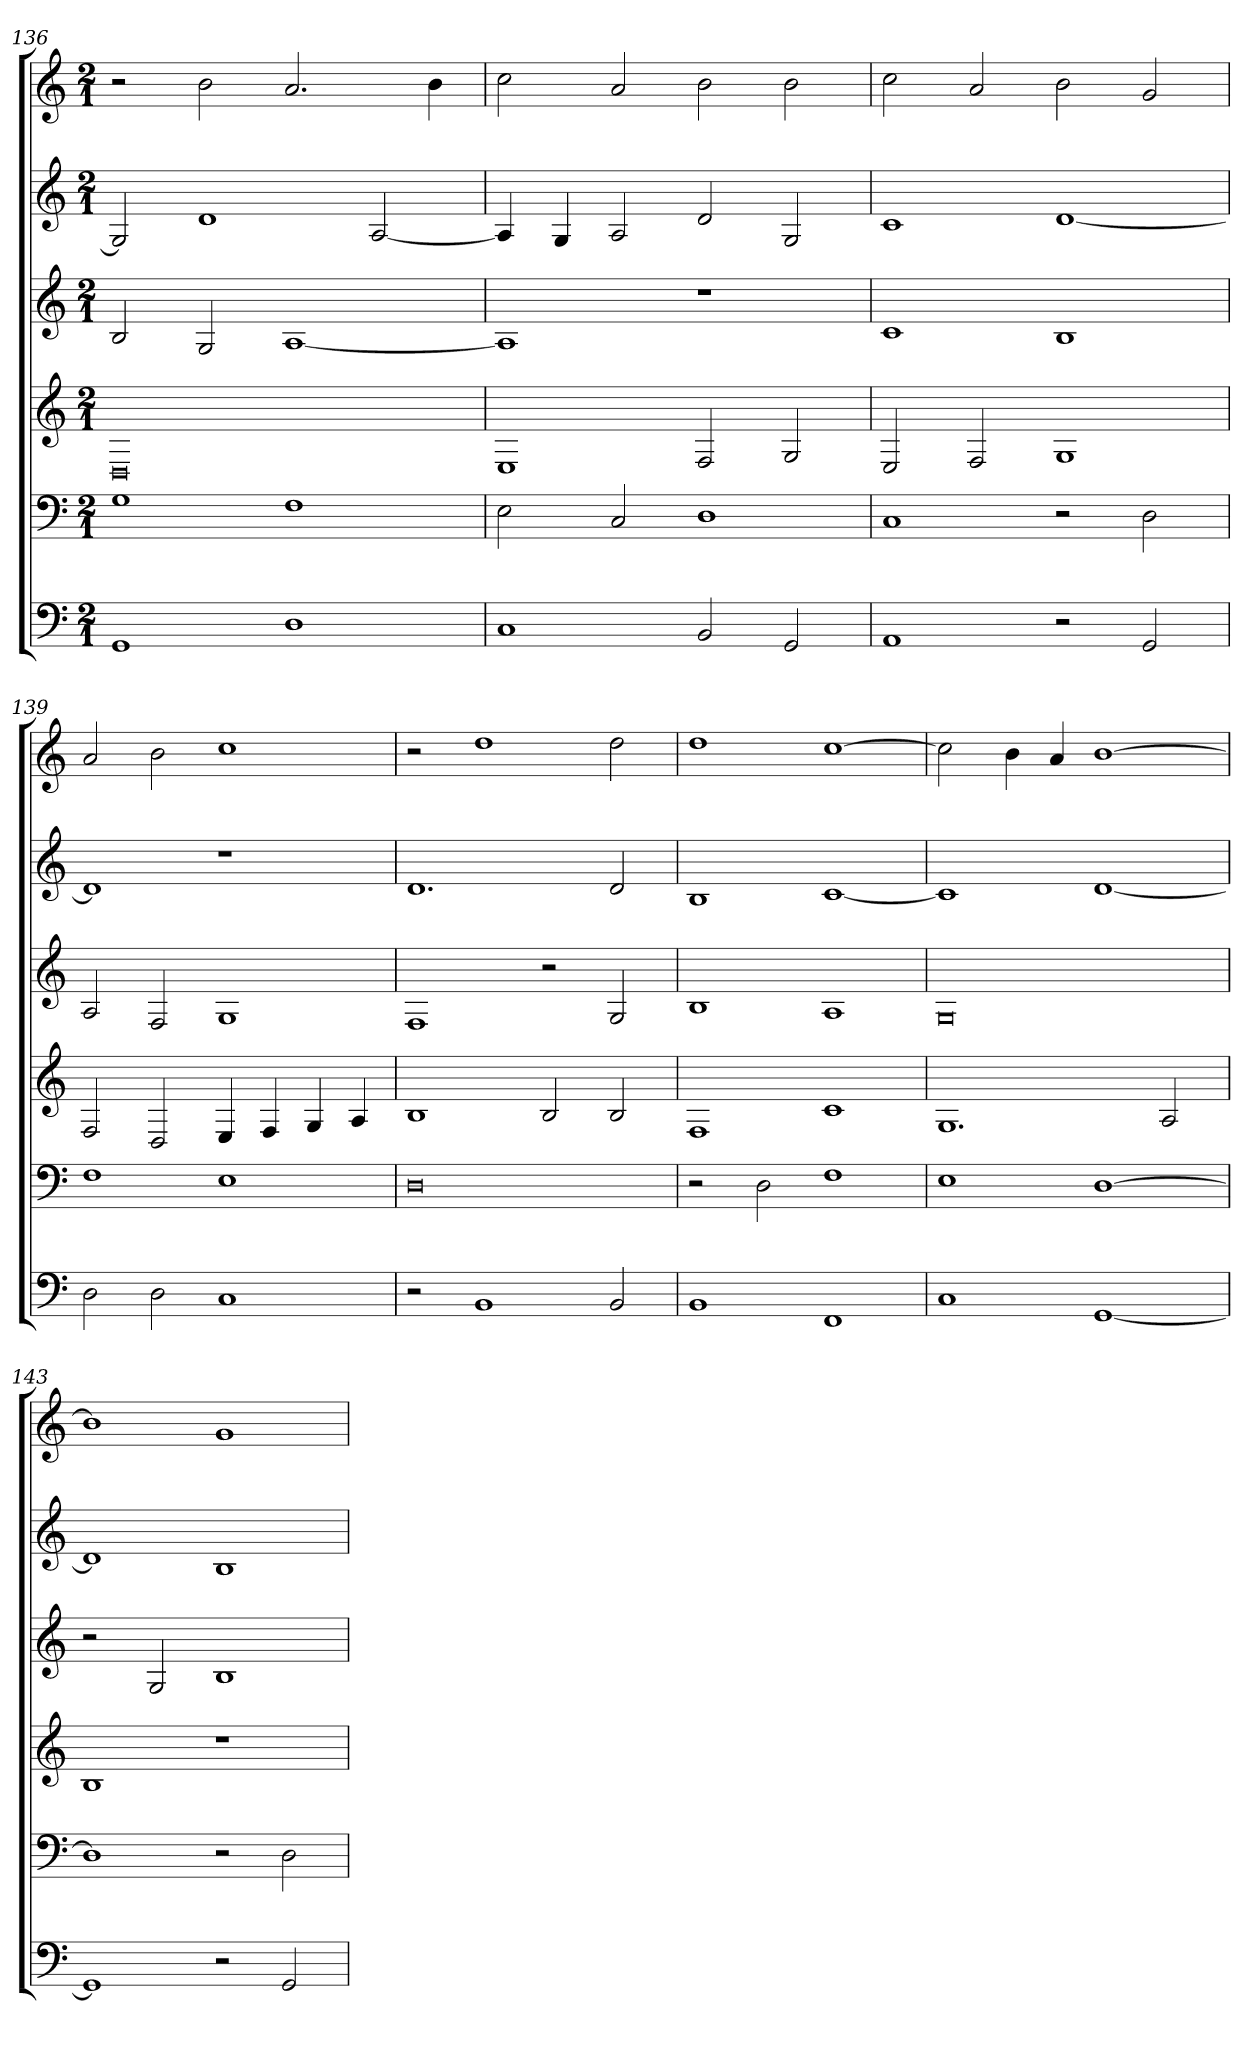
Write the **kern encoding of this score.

**kern	**kern	**kern	**kern	**kern	**kern
*part6	*part5	*part4	*part3	*part2	*part1
*staff6	*staff5	*staff4	*staff3	*staff2	*staff1
*clefF4	*clefF4	*clefG2	*clefG2	*clefG2	*clefG2
*M2/1	*M2/1	*M2/1	*M2/1	*M2/1	*M2/1
=136	=136	=136	=136	=136	=136
1GG	1G	0D	2B	2G]	2r
.	.	.	2G	1d	2b
1D	1F	.	[1A	.	2.a
.	.	.	.	[2A	.
.	.	.	.	.	4b
=137	=137	=137	=137	=137	=137
1C	2E	1E	1A]	4A]	2cc
.	.	.	.	4G	.
.	2C	.	.	2A	2a
2BB	1D	2F	1r	2d	2b
2GG	.	2G	.	2G	2b
=138	=138	=138	=138	=138	=138
1AA	1C	2E	1c	1c	2cc
.	.	2F	.	.	2a
2r	2r	1G	1B	[1d	2b
2GG	2D	.	.	.	2g
=139	=139	=139	=139	=139	=139
2D	1F	2F	2A	1d]	2a
2D	.	2D	2F	.	2b
1C	1E	4E	1G	1r	1cc
.	.	4F	.	.	.
.	.	4G	.	.	.
.	.	4A	.	.	.
=140	=140	=140	=140	=140	=140
2r	0D	1B	1F	1.d	2r
1BB	.	.	.	.	1dd
.	.	2B	2r	.	.
2BB	.	2B	2G	2d	2dd
=141	=141	=141	=141	=141	=141
1BB	2r	1F	1B	1B	1dd
.	2D	.	.	.	.
1FF	1F	1c	1A	[1c	[1cc
=142	=142	=142	=142	=142	=142
1C	1E	1.G	0G	1c]	2cc]
.	.	.	.	.	4b
.	.	.	.	.	4a
[1GG	[1D	.	.	[1d	[1b
.	.	2A	.	.	.
=143	=143	=143	=143	=143	=143
1GG]	1D]	1B	2r	1d]	1b]
.	.	.	2G	.	.
2r	2r	1r	1B	1B	1g
2GG	2D	.	.	.	.
=	=	=	=	=	=
*-	*-	*-	*-	*-	*-
